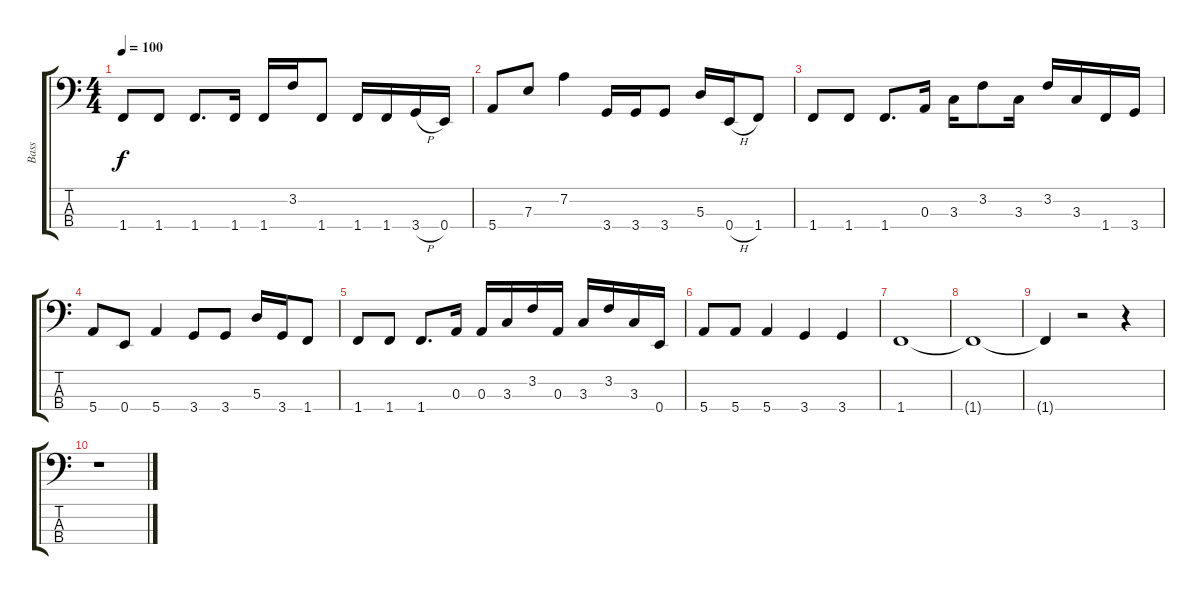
\track ("Bass" "Bass") {instrument electricbassfinger}
\staff {score tabs}
\tuning (G2 D2 A1 E1) {hide}
\ts (4 4)
\tempo 100
\clef f4
\ks c
1.4{t}.8{dy f} 1.4.8 1.4.8{d} 1.4.16 1.4.16 3.2.16 1.4.8 1.4.16 1.4.16 3.4{h}.16 0.4.16 |
5.4.8 7.3.8 7.2.4 3.4.16 3.4.16 3.4.8 5.3.16 0.4{h}.16 1.4.8 |
1.4.8 1.4.8 1.4.8{d} 0.3.16 3.3.16 3.2.8 3.3.16 3.2.16 3.3.16 1.4.16 3.4.16 |
5.4.8 0.4.8 5.4.4 3.4.8 3.4.8 5.3.16 3.4.16 1.4.8 |
1.4.8 1.4.8 1.4.8{d} 0.3.16 0.3.16 3.3.16 3.2.16 0.3.16 3.3.16 3.2.16 3.3.16 0.4.16 |
5.4.8 5.4.8 5.4.4 3.4.4 3.4.4 |
1.4.1 |
1.4{t}.1 |
1.4{t}.4 r.2 r.4 |
r.1
